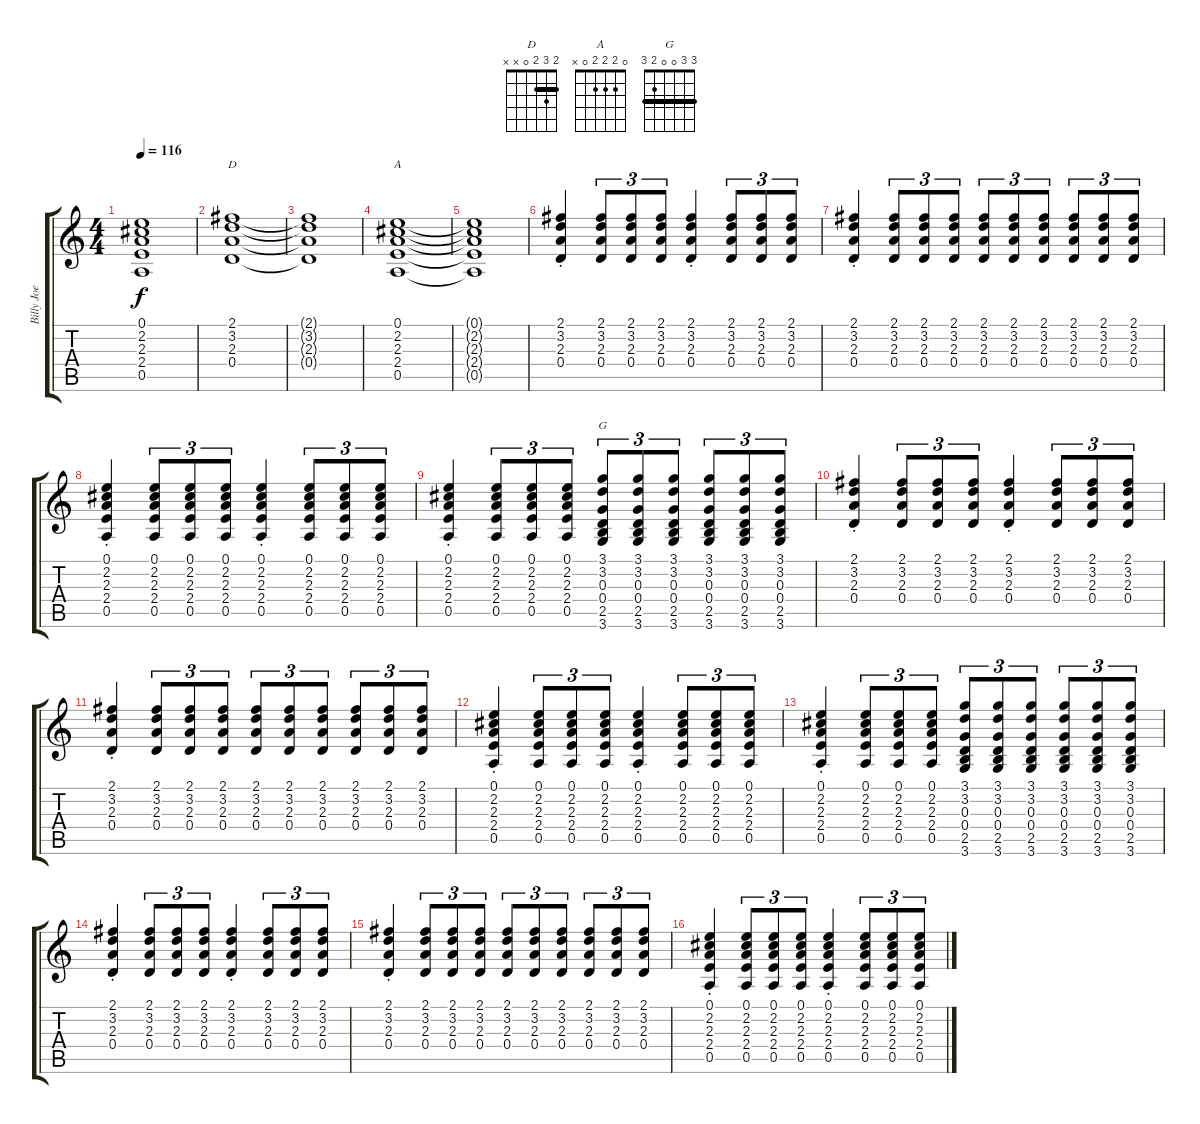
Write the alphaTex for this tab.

\track ("Billy Joe Amstrong" "Billy Joe ") {instrument overdrivenguitar}
\staff {score tabs}
\tuning (E4 B3 G3 D3 A2 E2) {hide}
\chord ("D" 2 3 2 0 x x) {barre 2}
\chord ("A" 0 2 2 2 0 x)
\chord ("G" 3 3 0 0 2 3) {barre 3}
\ts (4 4)
\tempo 116
\clef g2
\ks c
(0.1{t} 2.2{t} 2.3{t} 2.4{t} 0.5{t}).1{dy f} |
(2.1 3.2 2.3 0.4).1{ch "D"} |
(2.1{t} 3.2{t} 2.3{t} 0.4{t}).1 |
(0.1 2.2 2.3 2.4 0.5).1{ch "A"} |
(0.1{t} 2.2{t} 2.3{t} 2.4{t} 0.5{t}).1 |
(2.1{st} 3.2{st} 2.3{st} 0.4{st}).4 (2.1 3.2 2.3 0.4).8{tu (3 2)} (2.1 3.2 2.3 0.4).8{tu (3 2)} (2.1 3.2 2.3 0.4).8{tu (3 2)} (2.1{st} 3.2{st} 2.3{st} 0.4{st}).4 (2.1 3.2 2.3 0.4).8{tu (3 2)} (2.1 3.2 2.3 0.4).8{tu (3 2)} (2.1 3.2 2.3 0.4).8{tu (3 2)} |
(2.1{st} 3.2{st} 2.3{st} 0.4{st}).4 (2.1 3.2 2.3 0.4).8{tu (3 2)} (2.1 3.2 2.3 0.4).8{tu (3 2)} (2.1 3.2 2.3 0.4).8{tu (3 2)} (2.1 3.2 2.3 0.4).8{tu (3 2)} (2.1 3.2 2.3 0.4).8{tu (3 2)} (2.1 3.2 2.3 0.4).8{tu (3 2)} (2.1 3.2 2.3 0.4).8{tu (3 2)} (2.1 3.2 2.3 0.4).8{tu (3 2)} (2.1 3.2 2.3 0.4).8{tu (3 2)} |
(0.1{st} 2.2{st} 2.3{st} 2.4{st} 0.5{st}).4 (0.1 2.2 2.3 2.4 0.5).8{tu (3 2)} (0.1 2.2 2.3 2.4 0.5).8{tu (3 2)} (0.1 2.2 2.3 2.4 0.5).8{tu (3 2)} (0.1{st} 2.2{st} 2.3{st} 2.4{st} 0.5{st}).4 (0.1 2.2 2.3 2.4 0.5).8{tu (3 2)} (0.1 2.2 2.3 2.4 0.5).8{tu (3 2)} (0.1 2.2 2.3 2.4 0.5).8{tu (3 2)} |
(0.1{st} 2.2{st} 2.3{st} 2.4{st} 0.5{st}).4 (0.1 2.2 2.3 2.4 0.5).8{tu (3 2)} (0.1 2.2 2.3 2.4 0.5).8{tu (3 2)} (0.1 2.2 2.3 2.4 0.5).8{tu (3 2)} (3.1 3.2 0.3 0.4 2.5 3.6).8{tu (3 2) ch "G"} (3.1 3.2 0.3 0.4 2.5 3.6).8{tu (3 2)} (3.1 3.2 0.3 0.4 2.5 3.6).8{tu (3 2)} (3.1 3.2 0.3 0.4 2.5 3.6).8{tu (3 2)} (3.1 3.2 0.3 0.4 2.5 3.6).8{tu (3 2)} (3.1 3.2 0.3 0.4 2.5 3.6).8{tu (3 2)} |
(2.1{st} 3.2{st} 2.3{st} 0.4{st}).4 (2.1 3.2 2.3 0.4).8{tu (3 2)} (2.1 3.2 2.3 0.4).8{tu (3 2)} (2.1 3.2 2.3 0.4).8{tu (3 2)} (2.1{st} 3.2{st} 2.3{st} 0.4{st}).4 (2.1 3.2 2.3 0.4).8{tu (3 2)} (2.1 3.2 2.3 0.4).8{tu (3 2)} (2.1 3.2 2.3 0.4).8{tu (3 2)} |
(2.1{st} 3.2{st} 2.3{st} 0.4{st}).4 (2.1 3.2 2.3 0.4).8{tu (3 2)} (2.1 3.2 2.3 0.4).8{tu (3 2)} (2.1 3.2 2.3 0.4).8{tu (3 2)} (2.1 3.2 2.3 0.4).8{tu (3 2)} (2.1 3.2 2.3 0.4).8{tu (3 2)} (2.1 3.2 2.3 0.4).8{tu (3 2)} (2.1 3.2 2.3 0.4).8{tu (3 2)} (2.1 3.2 2.3 0.4).8{tu (3 2)} (2.1 3.2 2.3 0.4).8{tu (3 2)} |
(0.1{st} 2.2{st} 2.3{st} 2.4{st} 0.5{st}).4 (0.1 2.2 2.3 2.4 0.5).8{tu (3 2)} (0.1 2.2 2.3 2.4 0.5).8{tu (3 2)} (0.1 2.2 2.3 2.4 0.5).8{tu (3 2)} (0.1{st} 2.2{st} 2.3{st} 2.4{st} 0.5{st}).4 (0.1 2.2 2.3 2.4 0.5).8{tu (3 2)} (0.1 2.2 2.3 2.4 0.5).8{tu (3 2)} (0.1 2.2 2.3 2.4 0.5).8{tu (3 2)} |
(0.1{st} 2.2{st} 2.3{st} 2.4{st} 0.5{st}).4 (0.1 2.2 2.3 2.4 0.5).8{tu (3 2)} (0.1 2.2 2.3 2.4 0.5).8{tu (3 2)} (0.1 2.2 2.3 2.4 0.5).8{tu (3 2)} (3.1 3.2 0.3 0.4 2.5 3.6).8{tu (3 2)} (3.1 3.2 0.3 0.4 2.5 3.6).8{tu (3 2)} (3.1 3.2 0.3 0.4 2.5 3.6).8{tu (3 2)} (3.1 3.2 0.3 0.4 2.5 3.6).8{tu (3 2)} (3.1 3.2 0.3 0.4 2.5 3.6).8{tu (3 2)} (3.1 3.2 0.3 0.4 2.5 3.6).8{tu (3 2)} |
(2.1{st} 3.2{st} 2.3{st} 0.4{st}).4 (2.1 3.2 2.3 0.4).8{tu (3 2)} (2.1 3.2 2.3 0.4).8{tu (3 2)} (2.1 3.2 2.3 0.4).8{tu (3 2)} (2.1{st} 3.2{st} 2.3{st} 0.4{st}).4 (2.1 3.2 2.3 0.4).8{tu (3 2)} (2.1 3.2 2.3 0.4).8{tu (3 2)} (2.1 3.2 2.3 0.4).8{tu (3 2)} |
(2.1{st} 3.2{st} 2.3{st} 0.4{st}).4 (2.1 3.2 2.3 0.4).8{tu (3 2)} (2.1 3.2 2.3 0.4).8{tu (3 2)} (2.1 3.2 2.3 0.4).8{tu (3 2)} (2.1 3.2 2.3 0.4).8{tu (3 2)} (2.1 3.2 2.3 0.4).8{tu (3 2)} (2.1 3.2 2.3 0.4).8{tu (3 2)} (2.1 3.2 2.3 0.4).8{tu (3 2)} (2.1 3.2 2.3 0.4).8{tu (3 2)} (2.1 3.2 2.3 0.4).8{tu (3 2)} |
(0.1{st} 2.2{st} 2.3{st} 2.4{st} 0.5{st}).4 (0.1 2.2 2.3 2.4 0.5).8{tu (3 2)} (0.1 2.2 2.3 2.4 0.5).8{tu (3 2)} (0.1 2.2 2.3 2.4 0.5).8{tu (3 2)} (0.1{st} 2.2{st} 2.3{st} 2.4{st} 0.5{st}).4 (0.1 2.2 2.3 2.4 0.5).8{tu (3 2)} (0.1 2.2 2.3 2.4 0.5).8{tu (3 2)} (0.1 2.2 2.3 2.4 0.5).8{tu (3 2)}
